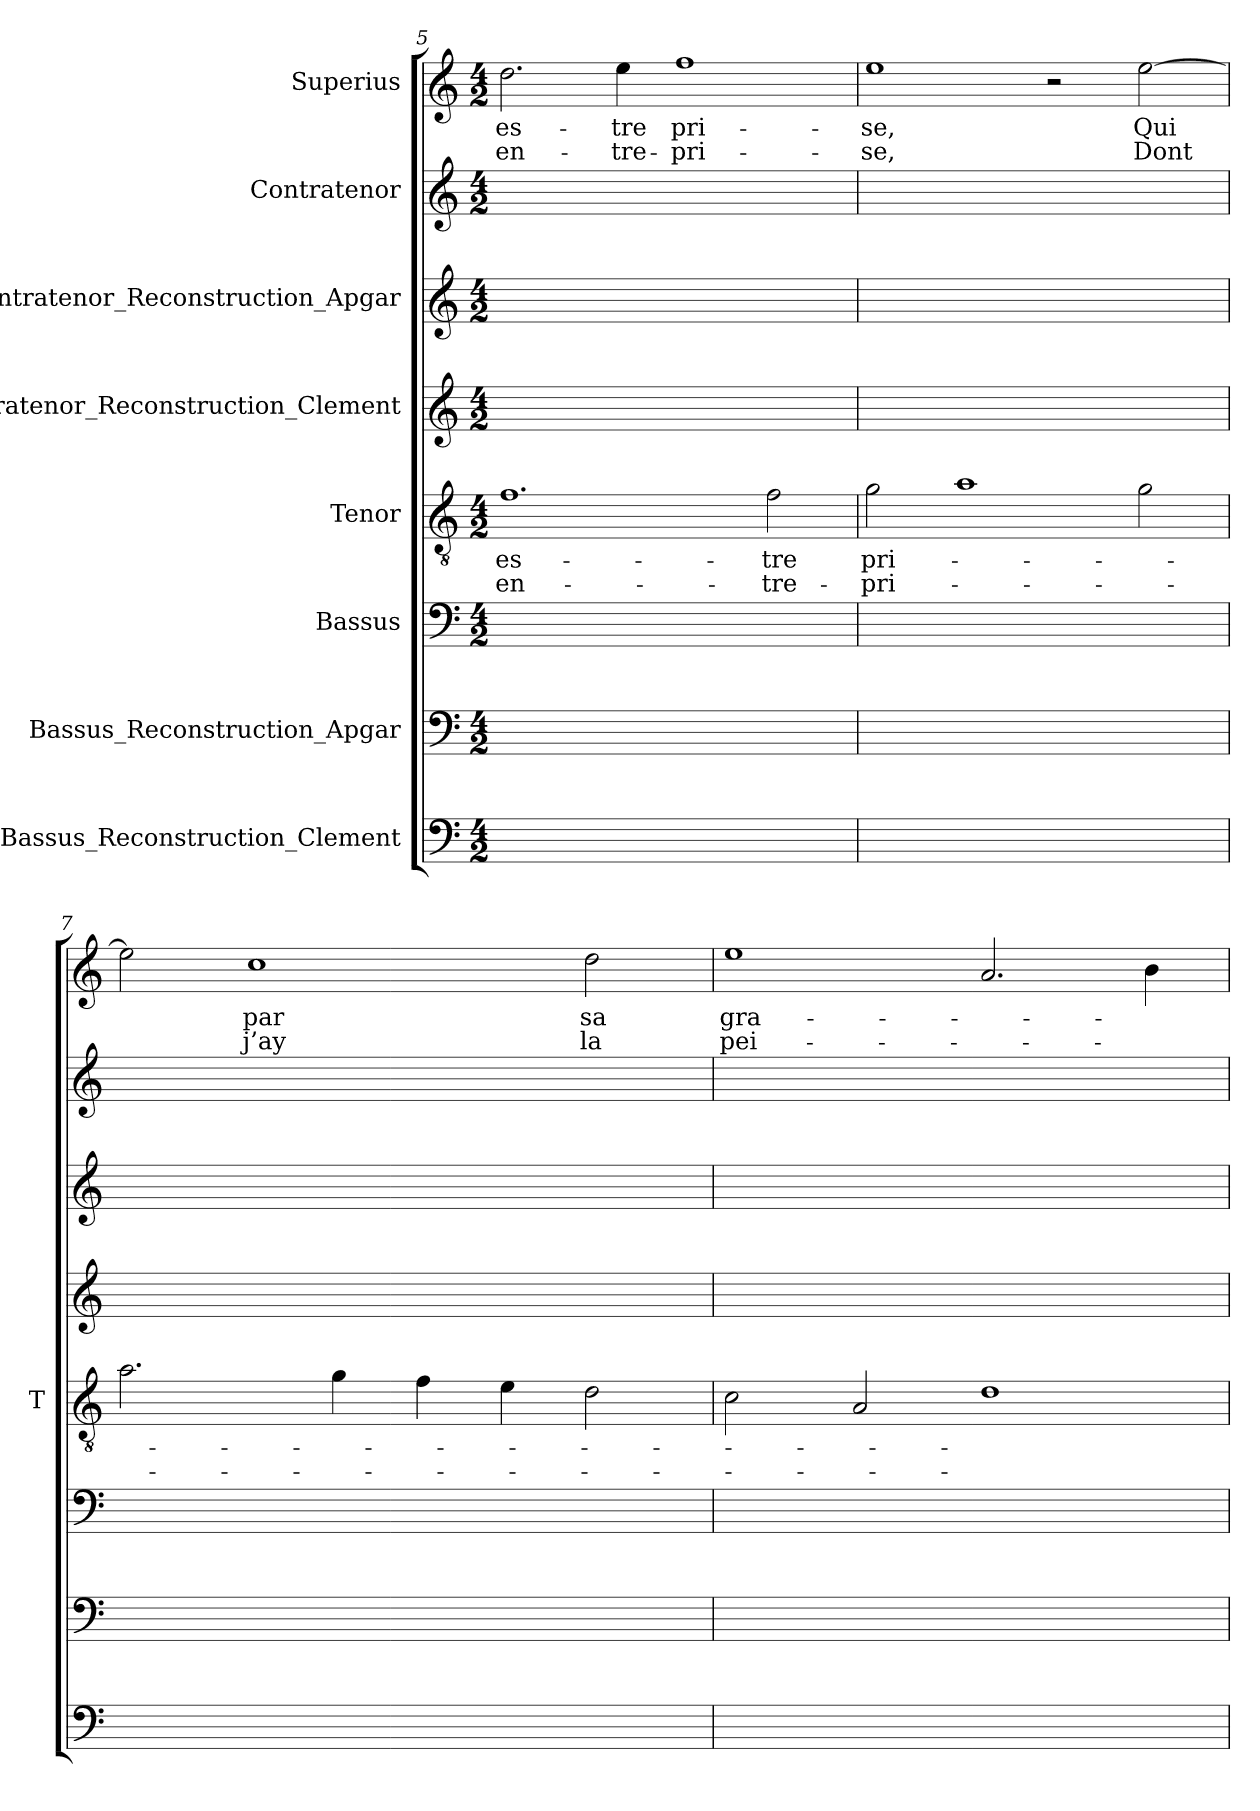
**kern	**kern	**kern	**kern	**text	**text	**kern	**kern	**kern	**kern	**text	**text
*part8	*part7	*part6	*part5	*part5	*part5	*part4	*part3	*part2	*part1	*part1	*part1
*staff8	*staff7	*staff6	*staff5	*staff5	*staff5	*staff4	*staff3	*staff2	*staff1	*staff1	*staff1
*I"Bassus_Reconstruction_Clement	*I"Bassus_Reconstruction_Apgar	*I"Bassus	*I"Tenor	*	*	*I"Contratenor_Reconstruction_Clement	*I"Contratenor_Reconstruction_Apgar	*I"Contratenor	*I"Superius	*	*
*	*	*	*I'T	*	*	*	*	*	*	*	*
*clefF4	*clefF4	*clefF4	*clefGv2	*	*	*clefG2	*clefG2	*clefG2	*clefG2	*	*
*k[]	*k[]	*k[]	*k[]	*	*	*k[]	*k[]	*k[]	*k[]	*	*
*M4/2	*M4/2	*M4/2	*M4/2	*	*	*M4/2	*M4/2	*M4/2	*M4/2	*	*
=5	=5	=5	=5	=5	=5	=5	=5	=5	=5	=5	=5
0ryy	0ryy	0ryy	1.f	es-	en-	0ryy	0ryy	0ryy	2.dd	es-	en-
.	.	.	.	.	.	.	.	.	4ee	-tre	tre-
.	.	.	.	.	.	.	.	.	1ff	pri-	pri-
.	.	.	2f	-tre	tre-	.	.	.	.	.	.
=6	=6	=6	=6	=6	=6	=6	=6	=6	=6	=6	=6
0ryy	0ryy	0ryy	2g	pri-	pri-	0ryy	0ryy	0ryy	1ee	-se,	-se,
.	.	.	1a	.	.	.	.	.	.	.	.
.	.	.	.	.	.	.	.	.	2r	.	.
.	.	.	2g	.	.	.	.	.	[2ee	-Qui	-Dont
=7	=7	=7	=7	=7	=7	=7	=7	=7	=7	=7	=7
0ryy	0ryy	0ryy	2.a	.	.	0ryy	0ryy	0ryy	2ee]	.	.
.	.	.	.	.	.	.	.	.	1cc	-par	-j’ay
.	.	.	4g	.	.	.	.	.	.	.	.
.	.	.	4f	.	.	.	.	.	.	.	.
.	.	.	4e	.	.	.	.	.	.	.	.
.	.	.	2d	.	.	.	.	.	2dd	-sa	-la
=8	=8	=8	=8	=8	=8	=8	=8	=8	=8	=8	=8
0ryy	0ryy	0ryy	2c	.	.	0ryy	0ryy	0ryy	1ee	gra-	pei-
.	.	.	2A	.	.	.	.	.	.	.	.
.	.	.	1d	.	.	.	.	.	2.a	.	.
.	.	.	.	.	.	.	.	.	4b	.	.
=	=	=	=	=	=	=	=	=	=	=	=
*-	*-	*-	*-	*-	*-	*-	*-	*-	*-	*-	*-
